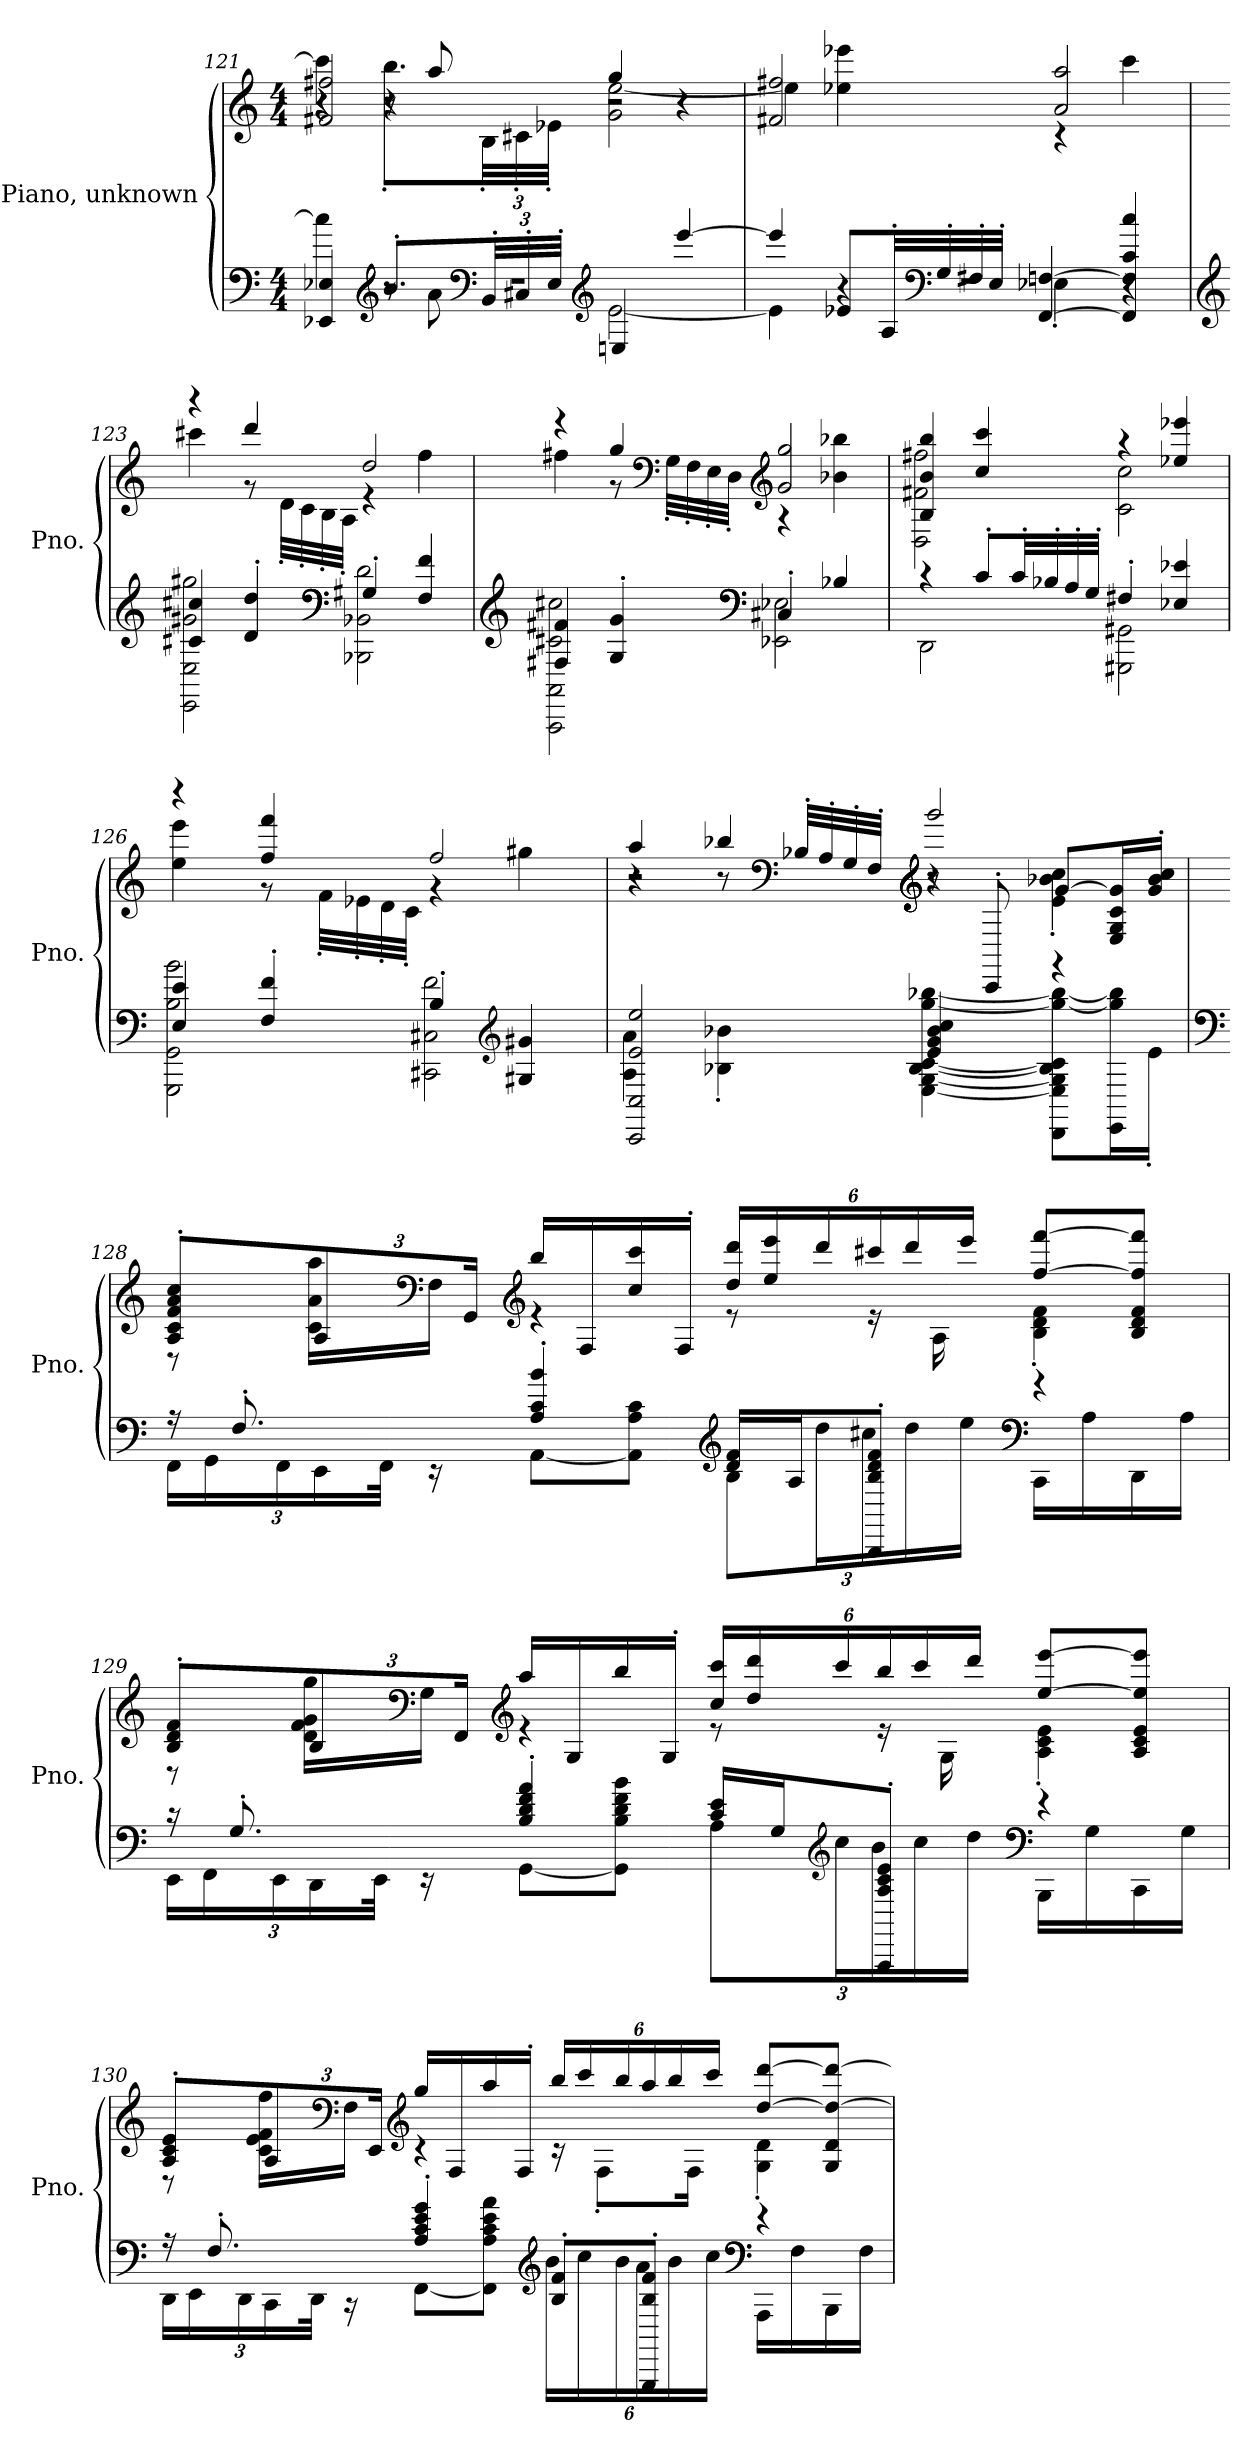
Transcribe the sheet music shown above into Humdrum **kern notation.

**kern	**kern
*part1	*part1
*staff2	*staff1
*I"Piano, unknown	*
*I'Pno.	*
!!LO:LB:g=z
*clefF4	*clefG2
*k[]	*k[]
*M4/4	*M4/4
=121	=121
*^	*^
*	*^	*	*^
*	*	*	*	*	*^
1r	4cc\]	4EE-X/ 4E-X/	4r	4ccc\]	2f#X/ 2ff#X/	4r
*clefG2	*	*	*	*	*	*
.	8r	8.b'/L	8r	4r	.	8.bb'\L
.	8a\	.	8aa/	.	.	.
*clefF4	*	*	*	*	*	*
*	*	*Xbrackettup	*	*	*	*Xbrackettup
.	.	48BB'/LL	.	.	.	48B'\LL
.	.	48C#X'/	.	.	.	48c#X'\
.	.	48E-'/JJJ	.	.	.	48e-X'\JJJ
*clefG2	*	*	*	*	*	*
.	[2e\	4En/	4gg/	2r	2r	2g\ [2ee\
.	.	[4eee/	4r	.	.	.
*	*	*	*	*v	*v	*v
=122	=122	=122	=122	=122
1r	4e\]	4eee/]	2f#X/ 2ff#X/	4ee\]
.	4r	8e-X/L	.	4ee-X\ 4eee-X\
.	.	32A'/LL	.	.
*clefF4	*	*	*	*
.	.	32G'/	.	.
.	.	32F#X'/	.	.
.	.	32E'/JJJ	.	.
.	4E-X'\	[4FF/ [4Fn/	2a/ 2aa/	4r
.	4r	4FF/] 4F/] 4c/ 4cc/	.	4ccc\
*v	*v	*v	*	*
!!LO:LB:g=z	!!
=123	=123	=123
*clefG2	*	*
*^	*	*
4c#X/ 4cc#X/	2EE\ 2E\ 2g#X\ 2gg#X\	4r	4ccc#X\
4d/' 4dd/'	.	4ddd/	8r
.	.	.	32d'\LLL
.	.	.	32c'\
.	.	.	32B'\
.	.	.	32A'\JJJ
*clefF4	*	*	*
4G#X'/	2BBB-X\ 2BB-X\ 2d\	2dd/	4r
4F/ 4f/	.	.	4ff\
=124	=124	=124	=124
*clefG2	*	*	*
4F#X/ 4f#X/	2AAA\ 2AA\ 2c#X\ 2cc#X\	4r	4ff#X\
4G/' 4g/'	.	4gg/	8r
*	*	*clefF4	*
.	.	.	32G'\LLL
.	.	.	32F'\
.	.	.	32E'\
.	.	.	32D'\JJJ
*clefF4	*	*clefG2	*
4C#X'/	2EE-X\ 2E-X\	2g/ 2gg/	4r
4B-X/	.	.	4b-X\ 4bb-X\
=125	=125	=125	=125
4r	2DD\	4B/ 4b/ 4bb/	2D\ 2f#X\ 2ff#X\
8c'/L	.	4cc/ 4ccc/	.
32c'/LL	.	.	.
32B-X'/	.	.	.
32A'/	.	.	.
32G'/JJJ	.	.	.
4F#X'/	2GGG#X\ 2GG#X\	4r	2c\ 2cc\
4E-X/ 4e-X/	.	4ee-X/ 4eee-X/	.
!!LO:LB:g=z	!!
=126	=126	=126	=126
4E/ 4e/	2GGG\ 2GG\ 2B\ 2b\	4r	4ee\ 4eee\
4F/' 4f/'	.	4ff/ 4fff/	8r
.	.	.	32f'\LLL
.	.	.	32e-X'\
.	.	.	32d'\
.	.	.	32c'\JJJ
4B'/	2CC#X\ 2C#X\ 2f\	2ff/	4r
*clefG2	*	*	*
4G#X/ 4g#X/	.	.	4gg#X\
=127	=127	=127	=127
*	*	*	*^
2CC/ 2C/ 2e/ 2ee/	4A\ 4a\	4r	2r	4aa/
.	4B-X\' 4b-X\'	4bb-X/	.	8r
*	*	*clefF4	*	*
.	.	.	.	32B-X'/LLL
.	.	.	.	32A'/
.	.	.	.	32G'/
.	.	.	.	32F'/JJJ
*	*	*clefG2	*	*
4e/ 4g/ 4b-/ 4cc/	[4E\ [4G\ [4B-\ [4c\ [4gg\ [4bb-X\	2ggg/	4r	8r
.	.	.	.	8CC'/
4r	8DD\ 8E\] 8G\] 8B-\] 8c\] 8gg\_ 8bb-\_L	.	4e\' 4b-X\' 4cc\'	[8g/L
.	16EE\ 16gg\] 16bb-\]L	.	.	16E/ 16G/ 16c/ 16g/]L
.	16e'\JJ	.	.	16g/' 16b-/' 16cc/'JJ
*	*	*v	*v	*v
!!LO:LB:g=z
=128	=128	=128
*clefF4	*	*
*	*	*^
16r	24FF\LL	8A/' 8c/' 8f/' 8a/' 8cc/'L	8r
.	24GG\	.	.
8.F'/	.	.	.
.	24FF\	.	.
.	24EE\	12A/	16c\ 16a\ 16aa\LL
.	48FF\JJk	.	.
*	*	*clefF4	*
.	16r	.	16F\JJ
.	.	24GG/Jk	.
*	*	*clefG2	*
4A/' 4c/' 4b/'	[8AA\L	16bb/LL	4r
.	.	16F/	.
.	8AA\] 8A\ 8c\J	16cc/ 16ccc/	.
.	.	16F'/JJ	.
*clefG2	*	*	*
16d/ 16f/LL	12B\L	24dd/ 24ddd/LL	8r
.	.	24ee/ 24eee/	.
16A/J	.	.	.
.	24dd\L	24ddd/	.
8BBB/' 8B/' 8d/' 8f/'J	24cc#X\	24ccc#X/	16r
.	24dd\	24ddd/	.
.	.	.	16A\
.	24ee\JJ	24eee/JJ	.
*clefF4	*	*	*
4r	16CC\LL	[8ff/ [8fff/L	4B\' 4d\' 4f\'
.	16A\	.	.
.	16DD\	8B/ 8d/ 8f/ 8ff/] 8fff/]J	.
.	16A\JJ	.	.
!!LO:PB:g=z	!!
=129	=129	=129	=129
16r	24EE\LL	8B/' 8d/' 8f/'L	8r
.	24FF\	.	.
8.G'/	.	.	.
.	24EE\	.	.
.	24DD\	12B/	16d\ 16f\ 16g\ 16gg\LL
.	48EE\JJk	.	.
*	*	*clefF4	*
.	16r	.	16G\JJ
.	.	24FF/Jk	.
*	*	*clefG2	*
4B/' 4d/' 4f/' 4a/'	[8GG\L	16aa/LL	4r
.	.	16G/	.
.	8GG\] 8B\ 8d\ 8f\ 8b\J	16bb/	.
.	.	16G'/JJ	.
16c/ 16e/LL	12A\L	24cc/ 24ccc/LL	8r
.	.	24dd/ 24ddd/	.
16G/J	.	.	.
*clefG2	*	*	*
.	24cc\L	24ccc/	.
8AAA/' 8A/' 8c/' 8e/'J	24b\	24bb/	16r
.	24cc\	24ccc/	.
.	.	.	16G\
.	24dd\JJ	24ddd/JJ	.
*clefF4	*	*	*
4r	16BBB\LL	[8ee/ [8eee/L	4A\' 4c\' 4e\'
.	16G\	.	.
.	16CC\	8A/ 8c/ 8e/ 8ee/] 8eee/]J	.
.	16G\JJ	.	.
!!LO:LB:g=z	!!
=130	=130	=130	=130
16r	24DD\LL	8A/' 8c/' 8e/'L	8r
.	24EE\	.	.
8.F'/	.	.	.
.	24DD\	.	.
.	24CC\	12A/	16c\ 16e\ 16f\ 16ff\LL
.	48DD\JJk	.	.
*	*	*clefF4	*
.	16r	.	16F\JJ
.	.	24EE/Jk	.
*	*	*clefG2	*
4A/' 4c/' 4e/' 4g/'	[8FF\L	16gg/LL	4r
.	.	16F/	.
.	8FF\] 8A\ 8c\ 8e\ 8a\J	16aa/	.
.	.	16F'/JJ	.
*clefG2	*	*	*
8B/' 8f/'L	24b\LL	24bb/LL	16r
.	24cc\	24ccc/	.
.	.	.	8F'\L
.	24b\	24bb/	.
8GGG/' 8B/' 8f/'J	24a\	24aa/	.
.	24b\	24bb/	.
.	.	.	16F\Jk
.	24cc\JJ	24ccc/JJ	.
*clefF4	*	*	*
4r	16AAA\LL	[8dd/ [8ddd/L	4G\' 4d\'
.	16F\	.	.
.	16BBB\	8G/ 8d/ 8dd/_ 8ddd/_J	.
.	16F\JJ	.	.
*v	*v	*	*
*	*v	*v
=	=
*-	*-
